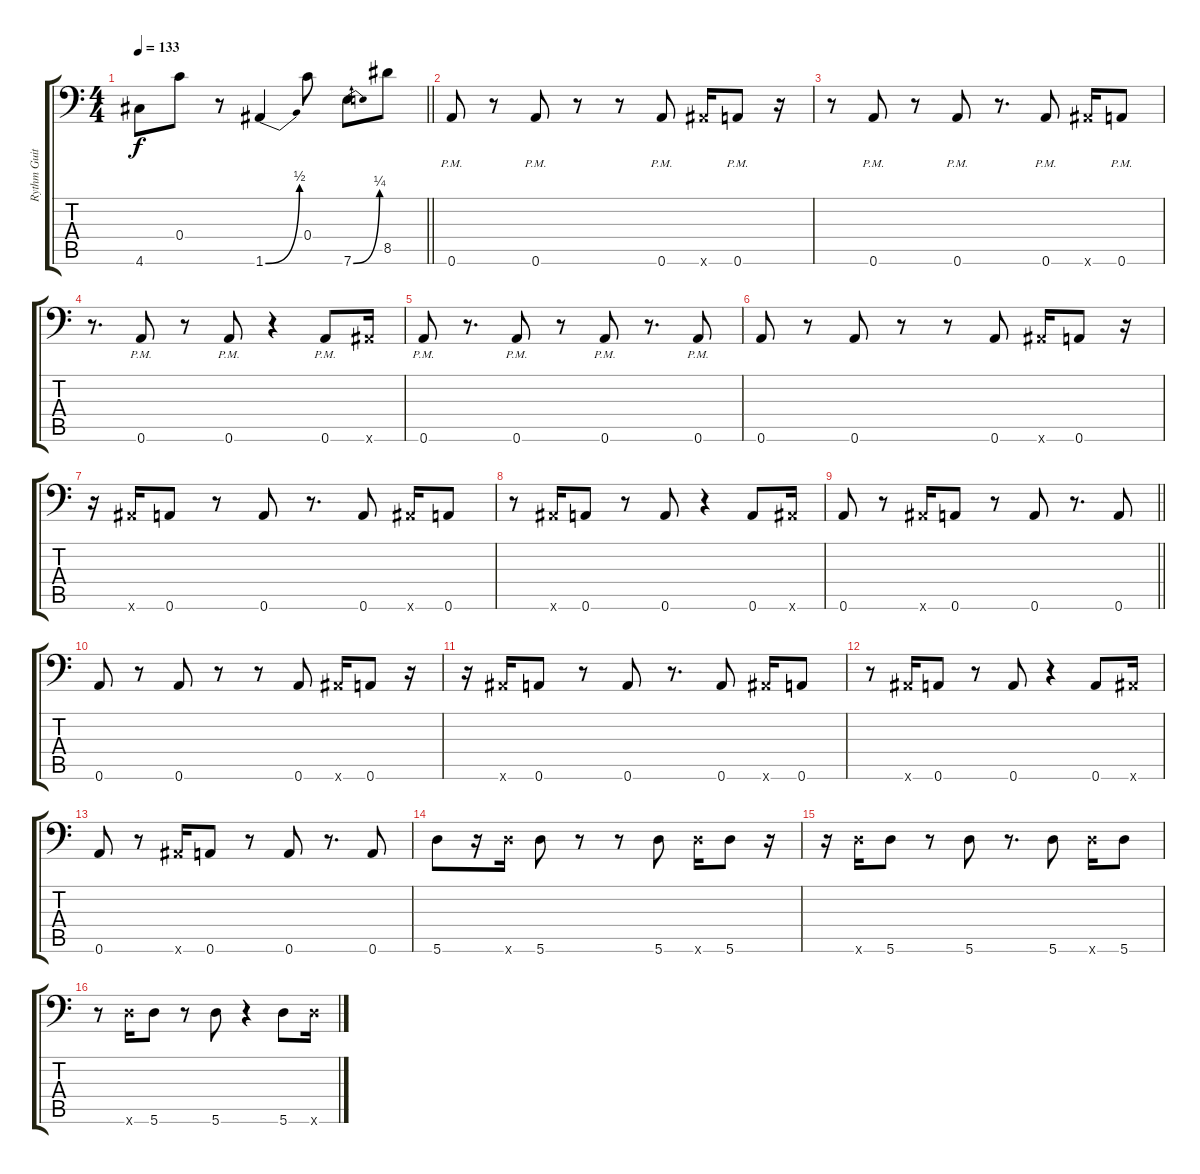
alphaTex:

\track ("Rythm Guitar #1" "Rythm Guit") {instrument distortionguitar}
\staff {score tabs}
\tuning (D4 A3 F3 C3 G2 A1) {hide}
\ts (4 4)
\tempo 133
\clef f4
\barLineRight lightlight
\ks c
4.6{t}.8{dy f} 0.4.8 r.8 1.6{be (bend 0 0 60 2)}.4 0.4.8 7.6{be (bend 0 0 60 1)}.8 8.5.8 |
\section ("" "")
0.6{pm}.8 r.8 0.6{pm}.8 r.8 r.8 0.6{pm}.8 1.6{x}.16 0.6{pm}.8 r.16 |
r.8 0.6{pm}.8 r.8 0.6{pm}.8 r.8{d} 0.6{pm}.8 1.6{x}.16 0.6{pm}.8 |
r.8{d} 0.6{pm}.8 r.8 0.6{pm}.8 r.4 0.6{pm}.8 1.6{x}.16 |
0.6{pm}.8 r.8{d} 0.6{pm}.8 r.8 0.6{pm}.8 r.8{d} 0.6{pm}.8 |
0.6.8 r.8 0.6.8 r.8 r.8 0.6.8 1.6{x}.16 0.6.8 r.16 |
r.16 1.6{x}.16 0.6.8 r.8 0.6.8 r.8{d} 0.6.8 1.6{x}.16 0.6.8 |
r.8 1.6{x}.16 0.6.8 r.8 0.6.8 r.4 0.6.8 1.6{x}.16 |
\barLineRight lightlight
0.6.8 r.8 1.6{x}.16 0.6.8 r.8 0.6.8 r.8{d} 0.6.8 |
\section ("" "")
0.6.8 r.8 0.6.8 r.8 r.8 0.6.8 1.6{x}.16 0.6.8 r.16 |
r.16 1.6{x}.16 0.6.8 r.8 0.6.8 r.8{d} 0.6.8 1.6{x}.16 0.6.8 |
r.8 1.6{x}.16 0.6.8 r.8 0.6.8 r.4 0.6.8 1.6{x}.16 |
0.6.8 r.8 1.6{x}.16 0.6.8 r.8 0.6.8 r.8{d} 0.6.8 |
5.6.8 r.16 5.6{x}.16 5.6.8 r.8 r.8 5.6.8 5.6{x}.16 5.6.8 r.16 |
r.16 5.6{x}.16 5.6.8 r.8 5.6.8 r.8{d} 5.6.8 5.6{x}.16 5.6.8 |
r.8 5.6{x}.16 5.6.8 r.8 5.6.8 r.4 5.6.8 5.6{x}.16
